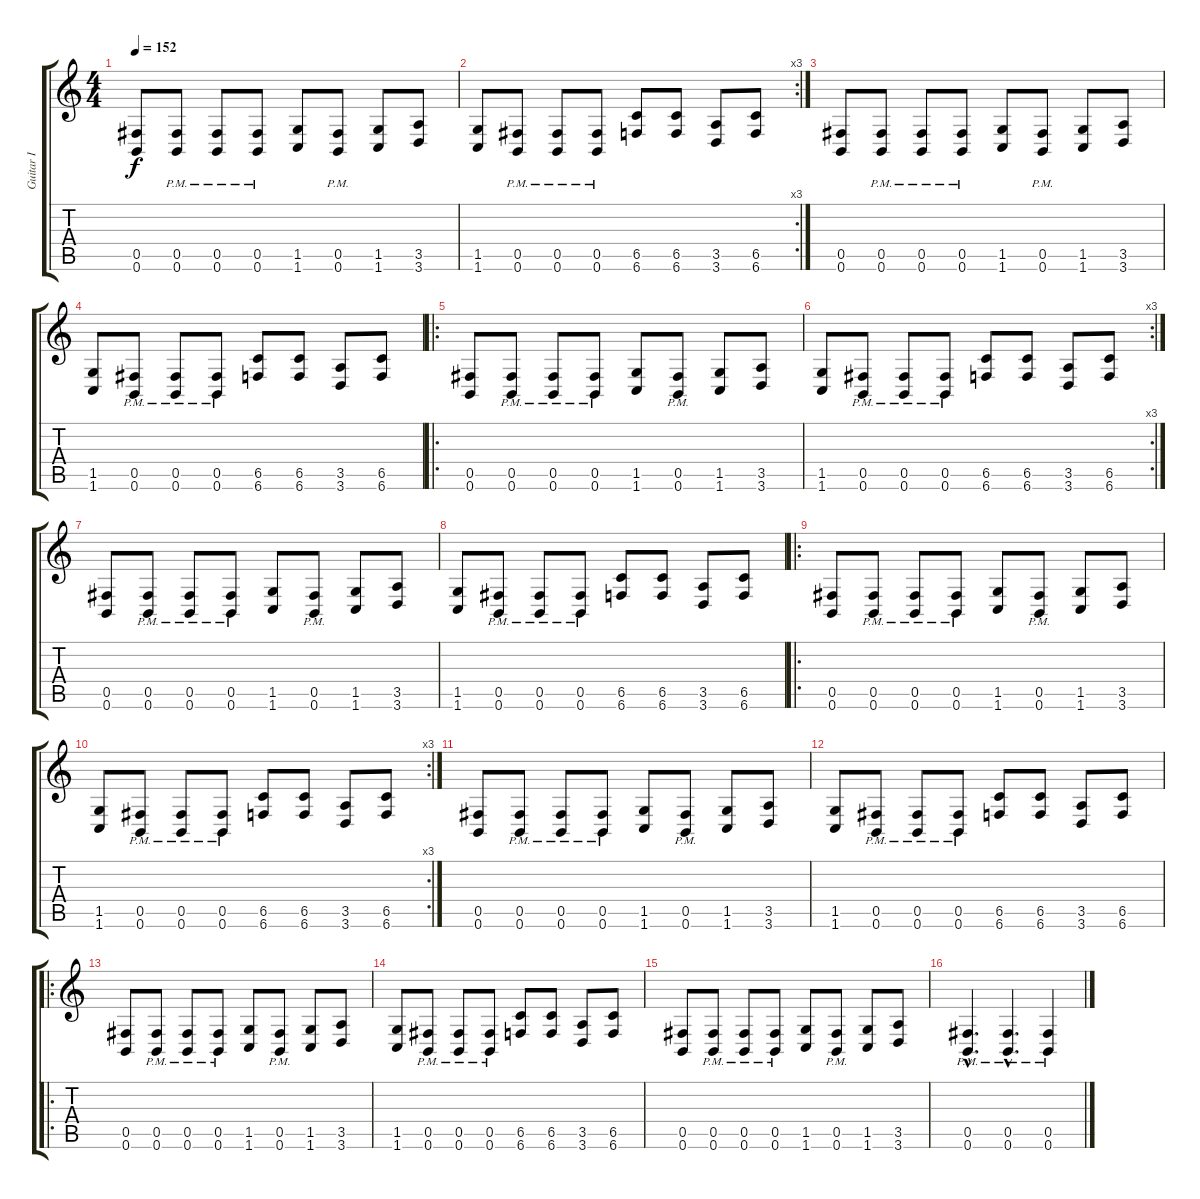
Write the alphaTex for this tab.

\track ("Guitar I" "Guitar I") {instrument distortionguitar}
\staff {score tabs}
\tuning (Db4 Ab3 E3 B2 Gb2 B1) {hide}
\ts (4 4)
\tempo 152
\clef g2
\ks c
(0.5 0.6).8{dy f instrument distortionguitar} (0.5{pm} 0.6{pm}).8 (0.5{pm} 0.6{pm}).8 (0.5{pm} 0.6{pm}).8 (1.5 1.6).8 (0.5{pm} 0.6{pm}).8 (1.5 1.6).8 (3.5 3.6).8 |
\rc 3
(1.5 1.6).8 (0.5{pm} 0.6{pm}).8 (0.5{pm} 0.6{pm}).8 (0.5{pm} 0.6{pm}).8 (6.5 6.6).8 (6.5 6.6).8 (3.5 3.6).8 (6.5 6.6).8 |
(0.5 0.6).8 (0.5{pm} 0.6{pm}).8 (0.5{pm} 0.6{pm}).8 (0.5{pm} 0.6{pm}).8 (1.5 1.6).8 (0.5{pm} 0.6{pm}).8 (1.5 1.6).8 (3.5 3.6).8 |
(1.5 1.6).8 (0.5{pm} 0.6{pm}).8 (0.5{pm} 0.6{pm}).8 (0.5{pm} 0.6{pm}).8 (6.5 6.6).8 (6.5 6.6).8 (3.5 3.6).8 (6.5 6.6).8 |
\ro
(0.5 0.6).8 (0.5{pm} 0.6{pm}).8 (0.5{pm} 0.6{pm}).8 (0.5{pm} 0.6{pm}).8 (1.5 1.6).8 (0.5{pm} 0.6{pm}).8 (1.5 1.6).8 (3.5 3.6).8 |
\rc 3
(1.5 1.6).8 (0.5{pm} 0.6{pm}).8 (0.5{pm} 0.6{pm}).8 (0.5{pm} 0.6{pm}).8 (6.5 6.6).8 (6.5 6.6).8 (3.5 3.6).8 (6.5 6.6).8 |
(0.5 0.6).8 (0.5{pm} 0.6{pm}).8 (0.5{pm} 0.6{pm}).8 (0.5{pm} 0.6{pm}).8 (1.5 1.6).8 (0.5{pm} 0.6{pm}).8 (1.5 1.6).8 (3.5 3.6).8 |
(1.5 1.6).8 (0.5{pm} 0.6{pm}).8 (0.5{pm} 0.6{pm}).8 (0.5{pm} 0.6{pm}).8 (6.5 6.6).8 (6.5 6.6).8 (3.5 3.6).8 (6.5 6.6).8 |
\ro
(0.5 0.6).8 (0.5{pm} 0.6{pm}).8 (0.5{pm} 0.6{pm}).8 (0.5{pm} 0.6{pm}).8 (1.5 1.6).8 (0.5{pm} 0.6{pm}).8 (1.5 1.6).8 (3.5 3.6).8 |
\rc 3
(1.5 1.6).8 (0.5{pm} 0.6{pm}).8 (0.5{pm} 0.6{pm}).8 (0.5{pm} 0.6{pm}).8 (6.5 6.6).8 (6.5 6.6).8 (3.5 3.6).8 (6.5 6.6).8 |
(0.5 0.6).8 (0.5{pm} 0.6{pm}).8 (0.5{pm} 0.6{pm}).8 (0.5{pm} 0.6{pm}).8 (1.5 1.6).8 (0.5{pm} 0.6{pm}).8 (1.5 1.6).8 (3.5 3.6).8 |
(1.5 1.6).8 (0.5{pm} 0.6{pm}).8 (0.5{pm} 0.6{pm}).8 (0.5{pm} 0.6{pm}).8 (6.5 6.6).8 (6.5 6.6).8 (3.5 3.6).8 (6.5 6.6).8 |
\ro
(0.5 0.6).8 (0.5{pm} 0.6{pm}).8 (0.5{pm} 0.6{pm}).8 (0.5{pm} 0.6{pm}).8 (1.5 1.6).8 (0.5{pm} 0.6{pm}).8 (1.5 1.6).8 (3.5 3.6).8 |
(1.5 1.6).8 (0.5{pm} 0.6{pm}).8 (0.5{pm} 0.6{pm}).8 (0.5{pm} 0.6{pm}).8 (6.5 6.6).8 (6.5 6.6).8 (3.5 3.6).8 (6.5 6.6).8 |
(0.5 0.6).8 (0.5{pm} 0.6{pm}).8 (0.5{pm} 0.6{pm}).8 (0.5{pm} 0.6{pm}).8 (1.5 1.6).8 (0.5{pm} 0.6{pm}).8 (1.5 1.6).8 (3.5 3.6).8 |
(0.5{hac pm} 0.6{hac pm}).4{d} (0.5{hac pm} 0.6{hac pm}).4{d} (0.5{pm} 0.6{pm}).4
